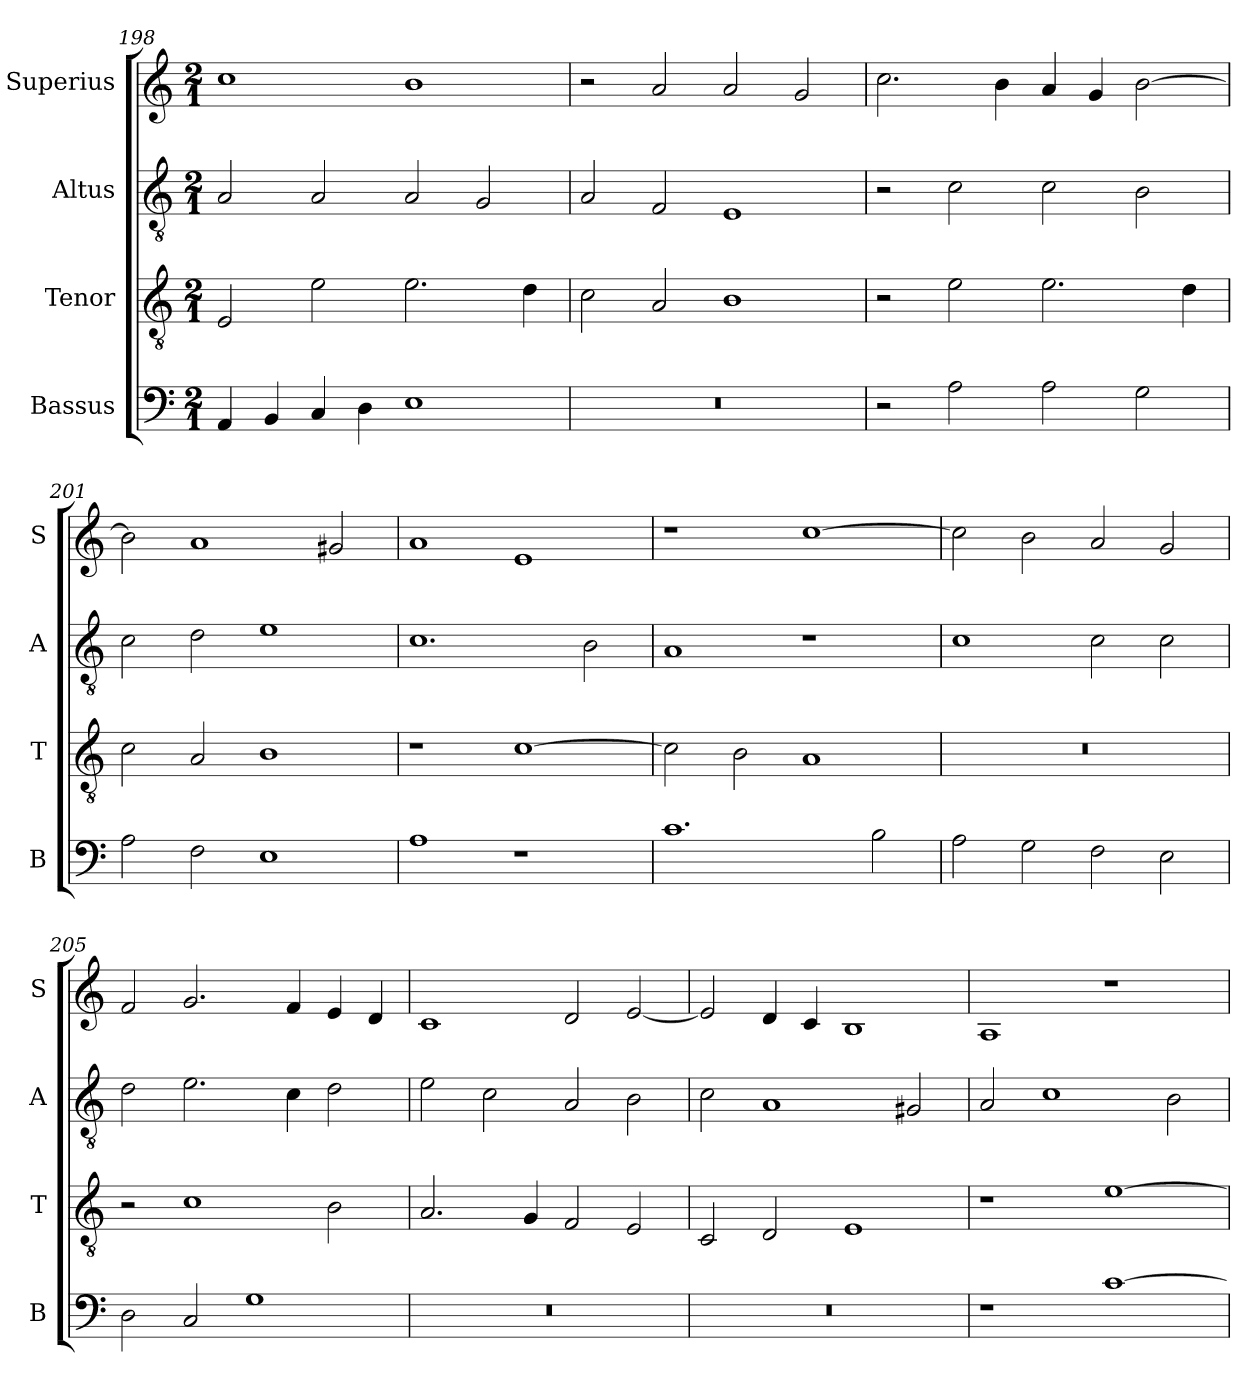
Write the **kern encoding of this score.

**kern	**kern	**kern	**kern
*part4	*part3	*part2	*part1
*staff4	*staff3	*staff2	*staff1
*I"Bassus	*I"Tenor	*I"Altus	*I"Superius
*I'B	*I'T	*I'A	*I'S
*clefF4	*clefGv2	*clefGv2	*clefG2
*k[]	*k[]	*k[]	*k[]
*C:	*C:	*C:	*C:
*M2/1	*M2/1	*M2/1	*M2/1
=198	=198	=198	=198
4AA	2E	2A	1cc
4BB	.	.	.
4C	2e	2A	.
4D	.	.	.
1E	2.e	2A	1b
.	.	2G	.
.	4d	.	.
=199	=199	=199	=199
0r	2c	2A	2r
.	2A	2F	2a
.	1B	1E	2a
.	.	.	2g
=200	=200	=200	=200
2r	2r	2r	2.cc
2A	2e	2c	.
.	.	.	4b
2A	2.e	2c	4a
.	.	.	4g
2G	.	2B	[2b
.	4d	.	.
=201	=201	=201	=201
2A	2c	2c	2b]
2F	2A	2d	1a
1E	1B	1e	.
.	.	.	2g#X
=202	=202	=202	=202
1A	1r	1.c	1a
1r	[1c	.	1e
.	.	2B	.
=203	=203	=203	=203
1.c	2c]	1A	1r
.	2B	.	.
.	1A	1r	[1cc
2B	.	.	.
=204	=204	=204	=204
2A	0r	1c	2cc]
2G	.	.	2b
2F	.	2c	2a
2E	.	2c	2g
=205	=205	=205	=205
2D	2r	2d	2f
2C	1c	2.e	2.g
1G	.	.	.
.	.	4c	4f
.	2B	2d	4e
.	.	.	4d
=206	=206	=206	=206
0r	2.A	2e	1c
.	.	2c	.
.	4G	.	.
.	2F	2A	2d
.	2E	2B	[2e
=207	=207	=207	=207
0r	2C	2c	2e]
.	2D	1A	4d
.	.	.	4c
.	1E	.	1B
.	.	2G#X	.
=208	=208	=208	=208
1r	1r	2A	1A
.	.	1c	.
[1c	[1e	.	1r
.	.	2B	.
=	=	=	=
*-	*-	*-	*-
